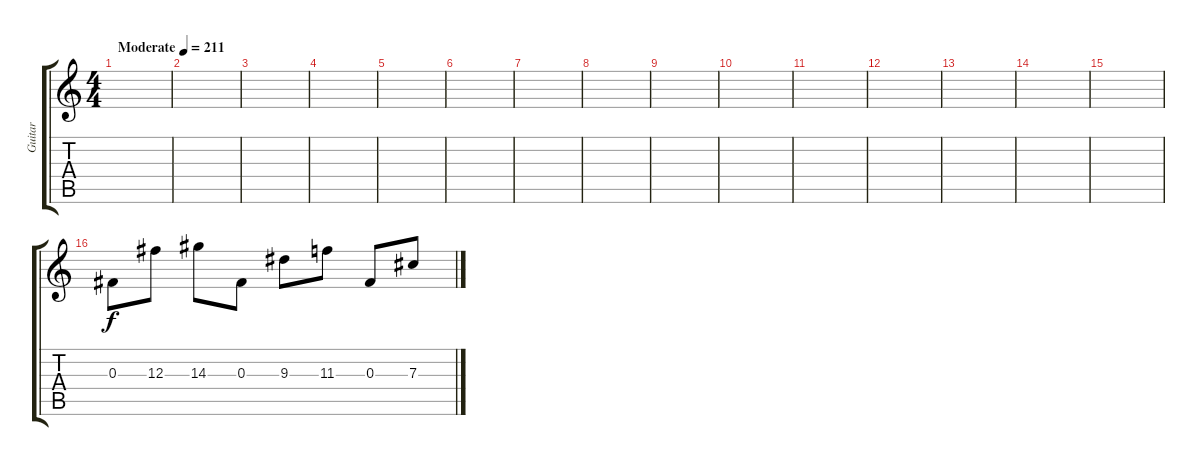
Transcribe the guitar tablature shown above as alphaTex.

\track ("Guitar" "Guitar") {instrument distortionguitar}
\staff {score tabs}
\tuning (Eb4 Bb3 Gb3 Db3 Ab2 Eb2) {hide}
\ts (4 4)
\tempo (211 "Moderate")
\clef g2
\ks c
|
|
|
|
|
|
|
|
|
|
|
|
|
|
|
0.3.8 12.3.8 14.3.8 0.3.8 9.3.8 11.3.8 0.3.8 7.3.8
